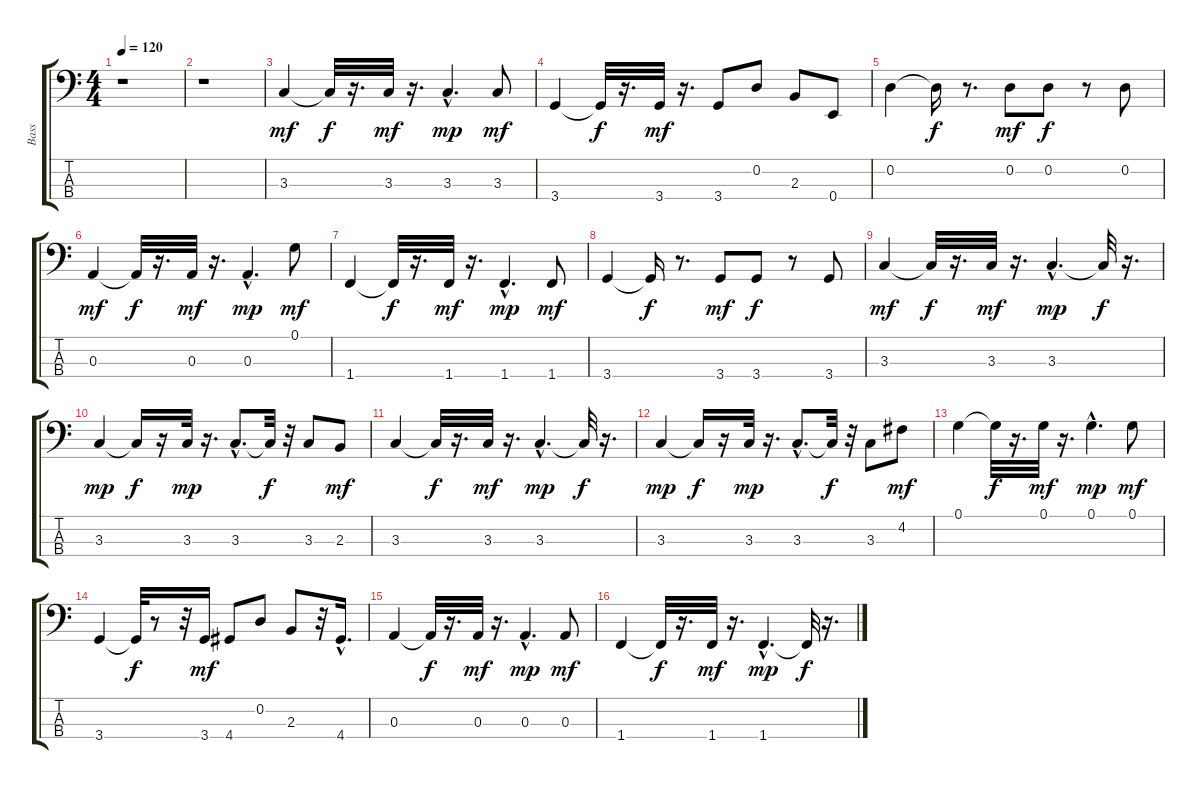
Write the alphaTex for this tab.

\track ("Bass    " "Bass    ") {instrument electricbassfinger}
\staff {score tabs}
\tuning (G2 D2 A1 E1) {hide}
\ts (4 4)
\tempo 120
\clef f4
\ks c
r.1{dy mf instrument electricbassfinger} |
r.1 |
3.3.4 3.3{t}.32{dy f} r.16{d} 3.3.32{dy mf} r.16{d} 3.3{hac}.4{d dy mp} 3.3.8{dy mf} |
3.4.4 3.4{t}.32{dy f} r.16{d} 3.4.32{dy mf} r.16{d} 3.4.8 0.2.8 2.3.8 0.4.8 |
0.2.4 0.2{t}.16{dy f} r.8{d} 0.2.8{dy mf} 0.2.8{dy f} r.8 0.2.8 |
0.3.4{dy mf} 0.3{t}.32{dy f} r.16{d} 0.3.32{dy mf} r.16{d} 0.3{hac}.4{d dy mp} 0.1.8{dy mf} |
1.4.4 1.4{t}.32{dy f} r.16{d} 1.4.32{dy mf} r.16{d} 1.4{hac}.4{d dy mp} 1.4.8{dy mf} |
3.4.4 3.4{t}.16{dy f} r.8{d} 3.4.8{dy mf} 3.4.8{dy f} r.8 3.4.8 |
3.3.4{dy mf} 3.3{t}.32{dy f} r.16{d} 3.3.32{dy mf} r.16{d} 3.3{hac}.4{d dy mp} 3.3{t}.32{dy f} r.16{d} |
3.3.4{dy mp} 3.3{t}.16{dy f} r.16 3.3.32{dy mp} r.16{d} 3.3{hac}.8{d} 3.3{t}.32{dy f} r.32 3.3.8 2.3.8{dy mf} |
3.3.4 3.3{t}.32{dy f} r.16{d} 3.3.32{dy mf} r.16{d} 3.3{hac}.4{d dy mp} 3.3{t}.32{dy f} r.16{d} |
3.3.4{dy mp} 3.3{t}.16{dy f} r.16 3.3.32{dy mp} r.16{d} 3.3{hac}.8{d} 3.3{t}.32{dy f} r.32 3.3.8 4.2.8{dy mf} |
0.1.4 0.1{t}.32{dy f} r.16{d} 0.1.32{dy mf} r.16{d} 0.1{hac}.4{d dy mp} 0.1.8{dy mf} |
3.4.4 3.4{t}.32{dy f} r.8 r.32 3.4.16{dy mf} 4.4.8 0.2.8 2.3.8 r.32 4.4{hac}.16{d} |
0.3.4 0.3{t}.32{dy f} r.16{d} 0.3.32{dy mf} r.16{d} 0.3{hac}.4{d dy mp} 0.3.8{dy mf} |
1.4.4 1.4{t}.32{dy f} r.16{d} 1.4.32{dy mf} r.16{d} 1.4{hac}.4{d dy mp} 1.4{t}.32{dy f} r.16{d}
